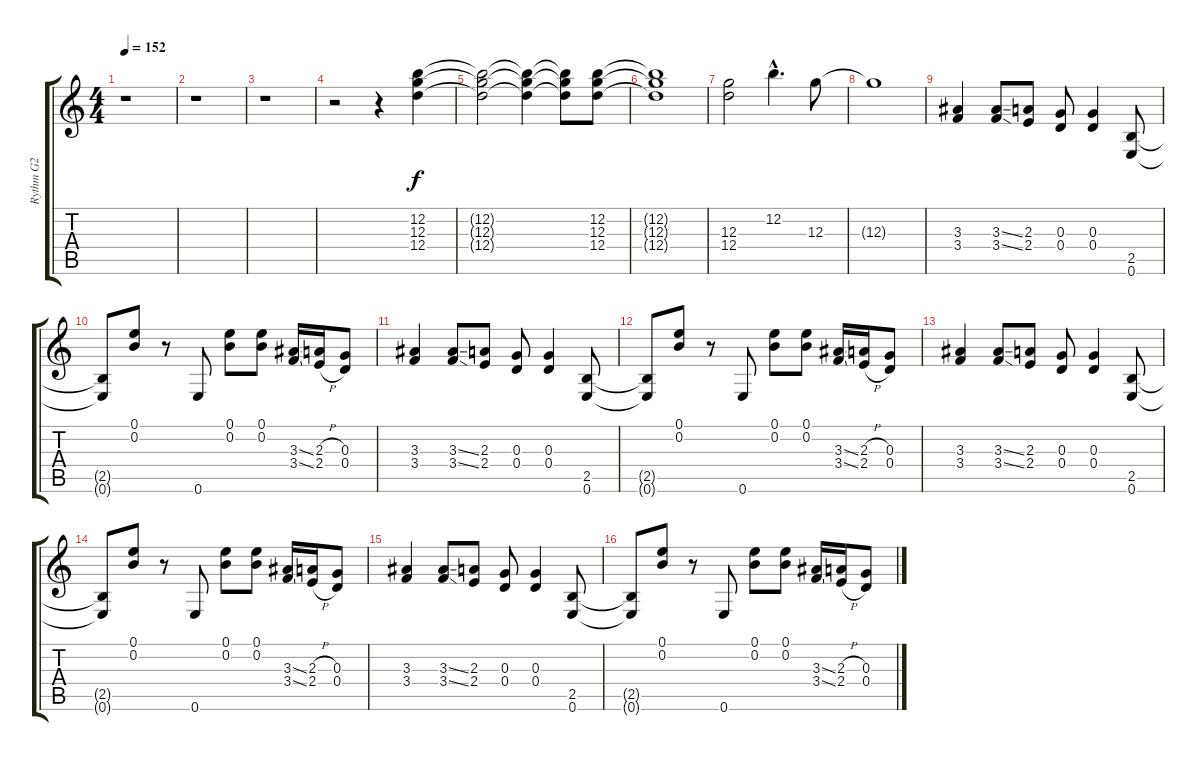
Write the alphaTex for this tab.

\track ("Rythm G2" "Rythm G2") {instrument overdrivenguitar}
\staff {score tabs}
\tuning (E4 B3 G3 D3 A2 E2) {hide}
\ts (4 4)
\tempo 152
\clef g2
\ks c
r.1{dy f instrument overdrivenguitar} |
r.1 |
r.1 |
r.2 r.4 (12.2 12.3 12.4).4 |
(12.2{t} 12.3{t} 12.4{t}).2 (12.2{t} 12.3{t} 12.4{t}).4 (12.2{t} 12.3{t} 12.4{t}).8 (12.2 12.3 12.4).8 |
(12.2{t} 12.3{t} 12.4{t}).1 |
(12.3 12.4).2 12.2{hac}.4{d} 12.3.8 |
12.3{t}.1 |
(3.3 3.4).4 (3.3{ss} 3.4{ss}).8 (2.3 2.4).8 (0.3 0.4).8 (0.3 0.4).4 (2.5 0.6).8 |
(2.5{t} 0.6{t}).8 (0.1 0.2).8 r.8 0.6.8 (0.1 0.2).8 (0.1 0.2).8 (3.3{ss} 3.4{ss}).16 (2.3{h} 2.4{h}).16 (0.3 0.4).8 |
(3.3 3.4).4 (3.3{ss} 3.4{ss}).8 (2.3 2.4).8 (0.3 0.4).8 (0.3 0.4).4 (2.5 0.6).8 |
(2.5{t} 0.6{t}).8 (0.1 0.2).8 r.8 0.6.8 (0.1 0.2).8 (0.1 0.2).8 (3.3{ss} 3.4{ss}).16 (2.3{h} 2.4{h}).16 (0.3 0.4).8 |
(3.3 3.4).4 (3.3{ss} 3.4{ss}).8 (2.3 2.4).8 (0.3 0.4).8 (0.3 0.4).4 (2.5 0.6).8 |
(2.5{t} 0.6{t}).8 (0.1 0.2).8 r.8 0.6.8 (0.1 0.2).8 (0.1 0.2).8 (3.3{ss} 3.4{ss}).16 (2.3{h} 2.4{h}).16 (0.3 0.4).8 |
(3.3 3.4).4 (3.3{ss} 3.4{ss}).8 (2.3 2.4).8 (0.3 0.4).8 (0.3 0.4).4 (2.5 0.6).8 |
(2.5{t} 0.6{t}).8 (0.1 0.2).8 r.8 0.6.8 (0.1 0.2).8 (0.1 0.2).8 (3.3{ss} 3.4{ss}).16 (2.3{h} 2.4{h}).16 (0.3 0.4).8
